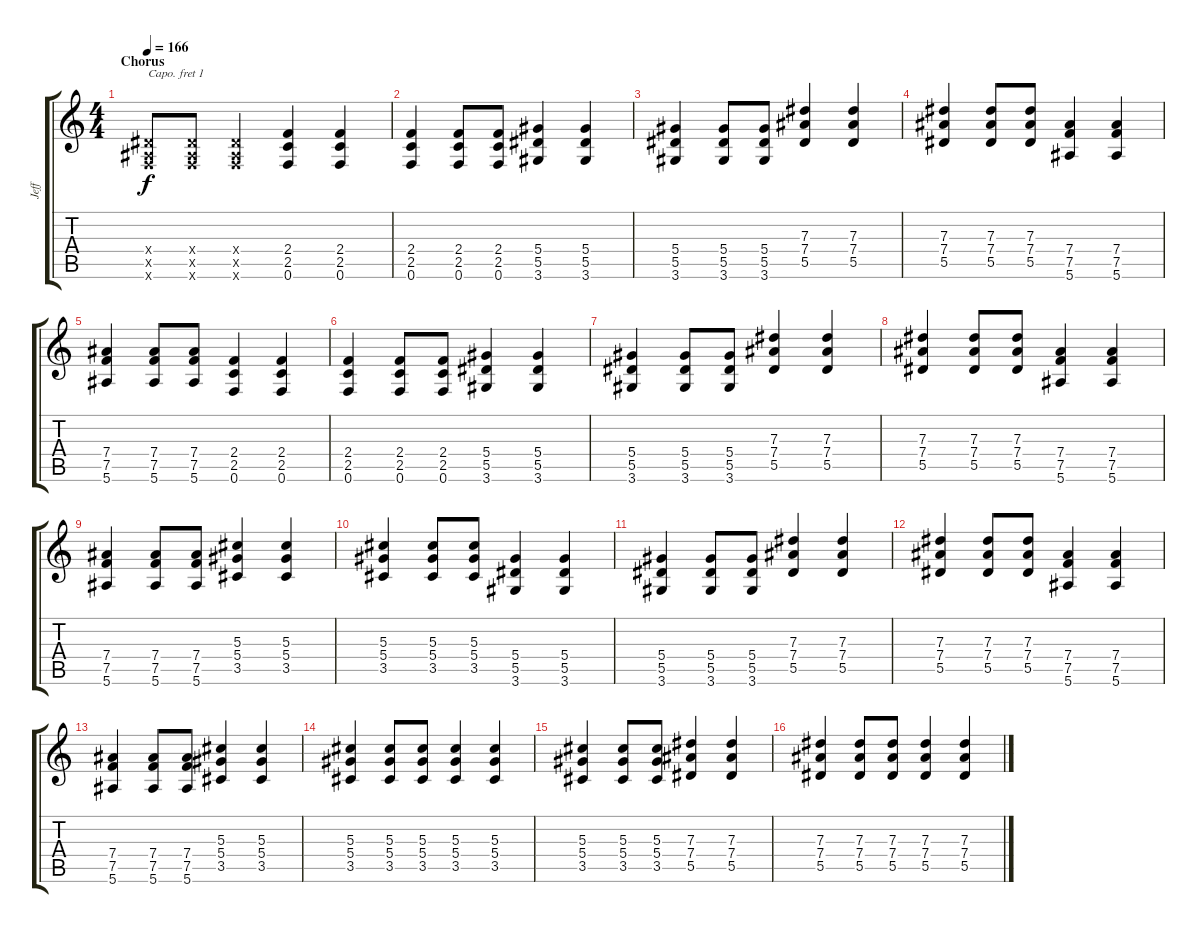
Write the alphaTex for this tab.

\track ("Jeff" "Jeff") {instrument distortionguitar}
\staff {score tabs}
\capo 1
\tuning (E4 B3 G3 D3 A2 E2) {hide}
\ts (4 4)
\section ("" "Chorus")
\tempo 166
\clef g2
\ks c
(0.4{x} 0.5{x} 0.6{x}).8{dy f} (0.4{x} 0.5{x} 0.6{x}).8 (0.4{x} 0.5{x} 0.6{x}).4 (2.4 2.5 0.6).4 (2.4 2.5 0.6).4 |
(2.4 2.5 0.6).4 (2.4 2.5 0.6).8 (2.4 2.5 0.6).8 (5.4 5.5 3.6).4 (5.4 5.5 3.6).4 |
(5.4 5.5 3.6).4 (5.4 5.5 3.6).8 (5.4 5.5 3.6).8 (7.3 7.4 5.5).4 (7.3 7.4 5.5).4 |
(7.3 7.4 5.5).4 (7.3 7.4 5.5).8 (7.3 7.4 5.5).8 (7.4 7.5 5.6).4 (7.4 7.5 5.6).4 |
(7.4 7.5 5.6).4 (7.4 7.5 5.6).8 (7.4 7.5 5.6).8 (2.4 2.5 0.6).4 (2.4 2.5 0.6).4 |
(2.4 2.5 0.6).4 (2.4 2.5 0.6).8 (2.4 2.5 0.6).8 (5.4 5.5 3.6).4 (5.4 5.5 3.6).4 |
(5.4 5.5 3.6).4 (5.4 5.5 3.6).8 (5.4 5.5 3.6).8 (7.3 7.4 5.5).4 (7.3 7.4 5.5).4 |
(7.3 7.4 5.5).4 (7.3 7.4 5.5).8 (7.3 7.4 5.5).8 (7.4 7.5 5.6).4 (7.4 7.5 5.6).4 |
(7.4 7.5 5.6).4 (7.4 7.5 5.6).8 (7.4 7.5 5.6).8 (5.3 5.4 3.5).4 (5.3 5.4 3.5).4 |
(5.3 5.4 3.5).4 (5.3 5.4 3.5).8 (5.3 5.4 3.5).8 (5.4 5.5 3.6).4 (5.4 5.5 3.6).4 |
(5.4 5.5 3.6).4 (5.4 5.5 3.6).8 (5.4 5.5 3.6).8 (7.3 7.4 5.5).4 (7.3 7.4 5.5).4 |
(7.3 7.4 5.5).4 (7.3 7.4 5.5).8 (7.3 7.4 5.5).8 (7.4 7.5 5.6).4 (7.4 7.5 5.6).4 |
(7.4 7.5 5.6).4 (7.4 7.5 5.6).8 (7.4 7.5 5.6).8 (5.3 5.4 3.5).4 (5.3 5.4 3.5).4 |
(5.3 5.4 3.5).4 (5.3 5.4 3.5).8 (5.3 5.4 3.5).8 (5.3 5.4 3.5).4 (5.3 5.4 3.5).4 |
(5.3 5.4 3.5).4 (5.3 5.4 3.5).8 (5.3 5.4 3.5).8 (7.3 7.4 5.5).4 (7.3 7.4 5.5).4 |
(7.3 7.4 5.5).4 (7.3 7.4 5.5).8 (7.3 7.4 5.5).8 (7.3 7.4 5.5).4 (7.3 7.4 5.5).4
